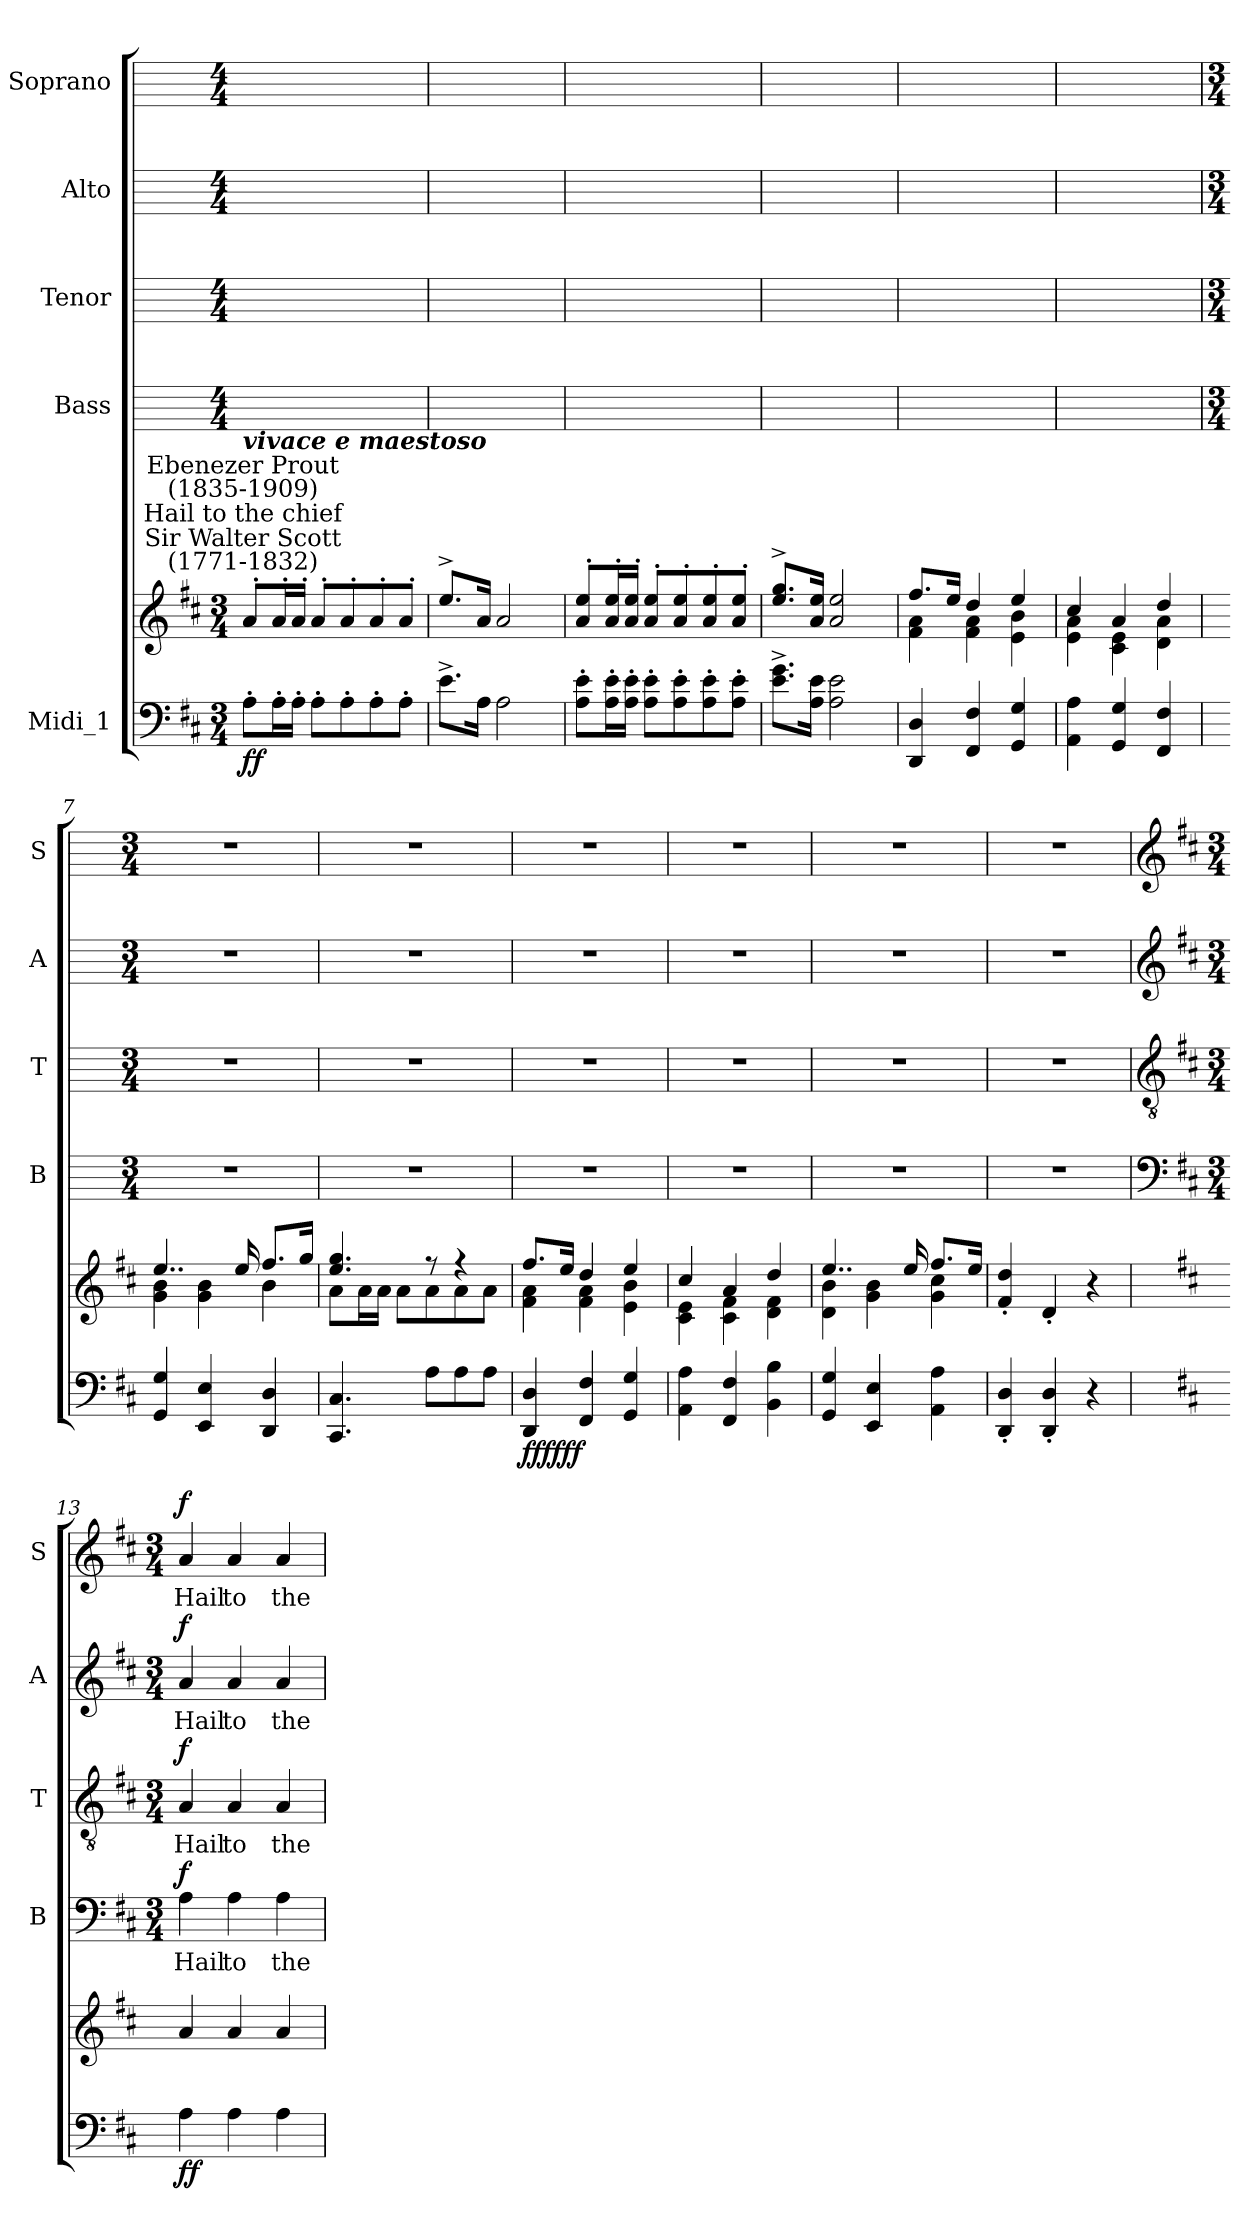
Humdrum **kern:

**kern	**kern	**dynam	**kern	**text	**dynam	**kern	**text	**dynam	**kern	**text	**dynam	**kern	**text	**dynam
*part5	*part5	*part5	*part4	*part4	*part4	*part3	*part3	*part3	*part2	*part2	*part2	*part1	*part1	*part1
*staff6	*staff5	*staff5/6	*staff4	*staff4	*staff4	*staff3	*staff3	*staff3	*staff2	*staff2	*staff2	*staff1	*staff1	*staff1
*I"Midi_1	*	*	*I"Bass	*	*	*I"Tenor	*	*	*I"Alto	*	*	*I"Soprano	*	*
*	*	*	*I'B	*	*	*I'T	*	*	*I'A	*	*	*I'S	*	*
*clefF4	*clefG2	*	*	*	*	*	*	*	*	*	*	*	*	*
*k[f#c#]	*k[f#c#]	*	*	*	*	*	*	*	*	*	*	*	*	*
*D:	*D:	*	*	*	*	*	*	*	*	*	*	*	*	*
*M3/4	*M3/4	*	*M4/4	*	*	*M4/4	*	*	*M4/4	*	*	*M4/4	*	*
=1	=1	=1	=1	=1	=1	=1	=1	=1	=1	=1	=1	=1	=1	=1
*	*^	*	*	*	*	*	*	*	*	*	*	*	*	*
!	!LO:TX:a:cj:t=Sir Walter Scott\n(1771-1832)	!	!	!	!	!	!	!	!	!	!	!	!	!	!
!	!LO:TX:a:cj:t=Hail to the chief	!	!	!	!	!	!	!	!	!	!	!	!	!	!
!	!LO:TX:a:cj:t=Ebenezer Prout\n(1835-1909)	!	!	!	!	!	!	!	!	!	!	!	!	!	!
!	!LO:TX:a:Bi:t=vivace e maestoso	!	!	!	!	!	!	!	!	!	!	!	!	!	!
!	!	!LO:N:vis=1	!LO:DY:b=2	!	!	!	!	!	!	!	!	!	!	!	!
!	!	!	!LO:DY:n=1:b	!	!	!	!	!	!	!	!	!	!	!	!
8A'L	8a'L	2.ryy	f f	2.r	.	.	2.r	.	.	2.r	.	.	2.r	.	.
16A'L	16a'L	.	.	.	.	.	.	.	.	.	.	.	.	.	.
16A'JJ	16a'JJ	.	.	.	.	.	.	.	.	.	.	.	.	.	.
8A'L	8a'L	.	.	.	.	.	.	.	.	.	.	.	.	.	.
8A'	8a'	.	.	.	.	.	.	.	.	.	.	.	.	.	.
8A'	8a'	.	.	.	.	.	.	.	.	.	.	.	.	.	.
8A'J	8a'J	.	.	.	.	.	.	.	.	.	.	.	.	.	.
=2	=2	=2	=2	=2	=2	=2	=2	=2	=2	=2	=2	=2	=2	=2	=2
!	!	!LO:N:vis=1	!	!	!	!	!	!	!	!	!	!	!	!	!
8.e^L	8.ee^L	2.ryy	.	2.r	.	.	2.r	.	.	2.r	.	.	2.r	.	.
16AJ	16aJ	.	.	.	.	.	.	.	.	.	.	.	.	.	.
2A	2a	.	.	.	.	.	.	.	.	.	.	.	.	.	.
=3	=3	=3	=3	=3	=3	=3	=3	=3	=3	=3	=3	=3	=3	=3	=3
!	!	!LO:N:vis=1	!	!	!	!	!	!	!	!	!	!	!	!	!
8A' 8e'L	8a' 8ee'L	2.ryy	.	2.r	.	.	2.r	.	.	2.r	.	.	2.r	.	.
16A' 16e'L	16a' 16ee'L	.	.	.	.	.	.	.	.	.	.	.	.	.	.
16A' 16e'JJ	16a' 16ee'JJ	.	.	.	.	.	.	.	.	.	.	.	.	.	.
8A' 8e'L	8a' 8ee'L	.	.	.	.	.	.	.	.	.	.	.	.	.	.
8A' 8e'	8a' 8ee'	.	.	.	.	.	.	.	.	.	.	.	.	.	.
8A' 8e'	8a' 8ee'	.	.	.	.	.	.	.	.	.	.	.	.	.	.
8A' 8e'J	8a' 8ee'J	.	.	.	.	.	.	.	.	.	.	.	.	.	.
=4	=4	=4	=4	=4	=4	=4	=4	=4	=4	=4	=4	=4	=4	=4	=4
!	!	!LO:N:vis=1	!	!	!	!	!	!	!	!	!	!	!	!	!
8.e^ 8.g^L	8.ee^ 8.gg^L	2.ryy	.	2.r	.	.	2.r	.	.	2.r	.	.	2.r	.	.
16A 16eJ	16a 16eeJ	.	.	.	.	.	.	.	.	.	.	.	.	.	.
2A 2e	2a 2ee	.	.	.	.	.	.	.	.	.	.	.	.	.	.
=5	=5	=5	=5	=5	=5	=5	=5	=5	=5	=5	=5	=5	=5	=5	=5
4DD 4D	8.ff#/L	4f#\ 4a\	.	2.r	.	.	2.r	.	.	2.r	.	.	2.r	.	.
.	16ee/J	.	.	.	.	.	.	.	.	.	.	.	.	.	.
4FF# 4F#	4dd/	4f#\ 4a\	.	.	.	.	.	.	.	.	.	.	.	.	.
4GG 4G	4ee/	4e\ 4b\	.	.	.	.	.	.	.	.	.	.	.	.	.
=6	=6	=6	=6	=6	=6	=6	=6	=6	=6	=6	=6	=6	=6	=6	=6
4AA 4A	4cc#/	4e\ 4a\	.	2.r	.	.	2.r	.	.	2.r	.	.	2.r	.	.
4GG 4G	4a/	4c#\ 4e\	.	.	.	.	.	.	.	.	.	.	.	.	.
4FF# 4F#	4dd/	4d\ 4a\	.	.	.	.	.	.	.	.	.	.	.	.	.
!!LO:LB:g=z
=7	=7	=7	=7	=7	=7	=7	=7	=7	=7	=7	=7	=7	=7	=7	=7
*	*	*	*	*M3/4	*	*	*M3/4	*	*	*M3/4	*	*	*M3/4	*	*
4GG 4G	4..ee/	4g\ 4b\	.	2.r	.	.	2.r	.	.	2.r	.	.	2.r	.	.
4EE 4E	.	4g\ 4b\	.	.	.	.	.	.	.	.	.	.	.	.	.
.	16ee/	.	.	.	.	.	.	.	.	.	.	.	.	.	.
4DD 4D	8.ff#/L	4b\	.	.	.	.	.	.	.	.	.	.	.	.	.
.	16gg/J	.	.	.	.	.	.	.	.	.	.	.	.	.	.
=8	=8	=8	=8	=8	=8	=8	=8	=8	=8	=8	=8	=8	=8	=8	=8
4.CC# 4.C#	4.ee/ 4.gg/	8a\L	.	2.r	.	.	2.r	.	.	2.r	.	.	2.r	.	.
.	.	16a\L	.	.	.	.	.	.	.	.	.	.	.	.	.
.	.	16a\JJ	.	.	.	.	.	.	.	.	.	.	.	.	.
.	.	8a\L	.	.	.	.	.	.	.	.	.	.	.	.	.
8AL	8r	8a\	.	.	.	.	.	.	.	.	.	.	.	.	.
8A	4r	8a\	.	.	.	.	.	.	.	.	.	.	.	.	.
8AJ	.	8a\J	.	.	.	.	.	.	.	.	.	.	.	.	.
=9	=9	=9	=9	=9	=9	=9	=9	=9	=9	=9	=9	=9	=9	=9	=9
!	!	!	!LO:DY:b=2	!	!	!	!	!	!	!	!	!	!	!	!
!	!	!	!LO:DY:n=1:b	!	!	!	!	!	!	!	!	!	!	!	!
!	!	!	!LO:DY:n=2:b	!	!	!	!	!	!	!	!	!	!	!	!
4DD 4D	8.ff#/L	4f#\ 4a\	ff ff ff	2.r	.	.	2.r	.	.	2.r	.	.	2.r	.	.
.	16ee/J	.	.	.	.	.	.	.	.	.	.	.	.	.	.
4FF# 4F#	4dd/	4f#\ 4a\	.	.	.	.	.	.	.	.	.	.	.	.	.
4GG 4G	4ee/	4e\ 4b\	.	.	.	.	.	.	.	.	.	.	.	.	.
=10	=10	=10	=10	=10	=10	=10	=10	=10	=10	=10	=10	=10	=10	=10	=10
4AA 4A	4cc#/	4c#\ 4e\	.	2.r	.	.	2.r	.	.	2.r	.	.	2.r	.	.
4FF# 4F#	4a/	4c#\ 4f#\	.	.	.	.	.	.	.	.	.	.	.	.	.
4BB 4B	4dd/	4d\ 4f#\	.	.	.	.	.	.	.	.	.	.	.	.	.
=11	=11	=11	=11	=11	=11	=11	=11	=11	=11	=11	=11	=11	=11	=11	=11
4GG 4G	4..ee/	4d\ 4b\	.	2.r	.	.	2.r	.	.	2.r	.	.	2.r	.	.
4EE 4E	.	4g\ 4b\	.	.	.	.	.	.	.	.	.	.	.	.	.
.	16ee/	.	.	.	.	.	.	.	.	.	.	.	.	.	.
4AA 4A	8.ff#/L	4g\ 4cc#\	.	.	.	.	.	.	.	.	.	.	.	.	.
.	16ee/J	.	.	.	.	.	.	.	.	.	.	.	.	.	.
*	*v	*v	*	*	*	*	*	*	*	*	*	*	*	*	*
=12	=12	=12	=12	=12	=12	=12	=12	=12	=12	=12	=12	=12	=12	=12
4DD' 4D'	4f#' 4dd'	.	2.r	.	.	2.r	.	.	2.r	.	.	2.r	.	.
4DD' 4D'	4d'	.	.	.	.	.	.	.	.	.	.	.	.	.
4r	4r	.	.	.	.	.	.	.	.	.	.	.	.	.
!!LO:LB:g=z
=13	=13	=13	=13	=13	=13	=13	=13	=13	=13	=13	=13	=13	=13	=13
*	*	*	*clefF4	*	*	*clefGv2	*	*	*clefG2	*	*	*clefG2	*	*
*	*	*	*k[f#c#]	*	*	*k[f#c#]	*	*	*k[f#c#]	*	*	*k[f#c#]	*	*
*	*	*	*D:	*	*	*D:	*	*	*D:	*	*	*D:	*	*
*	*	*	*M3/4	*	*	*M3/4	*	*	*M3/4	*	*	*M3/4	*	*
!	!	!LO:DY:b=2	!	!LO:LY:b	!	!	!LO:LY:b	!	!	!LO:LY:b	!	!	!LO:LY:b	!
!	!	!LO:DY:n=1:b	!	!	!LO:DY:b	!	!	!LO:DY:b	!	!	!LO:DY:b	!	!	!LO:DY:b
4A	4a	f f	4A	Hail	f	4A	Hail	f	4a	Hail	f	4a	Hail	f
!	!	!	!	!LO:LY:b	!	!	!LO:LY:b	!	!	!LO:LY:b	!	!	!LO:LY:b	!
4A	4a	.	4A	to	.	4A	to	.	4a	to	.	4a	to	.
!	!	!	!	!LO:LY:b	!	!	!LO:LY:b	!	!	!LO:LY:b	!	!	!LO:LY:b	!
4A	4a	.	4A	the	.	4A	the	.	4a	the	.	4a	the	.
=	=	=	=	=	=	=	=	=	=	=	=	=	=	=
*-	*-	*-	*-	*-	*-	*-	*-	*-	*-	*-	*-	*-	*-	*-
